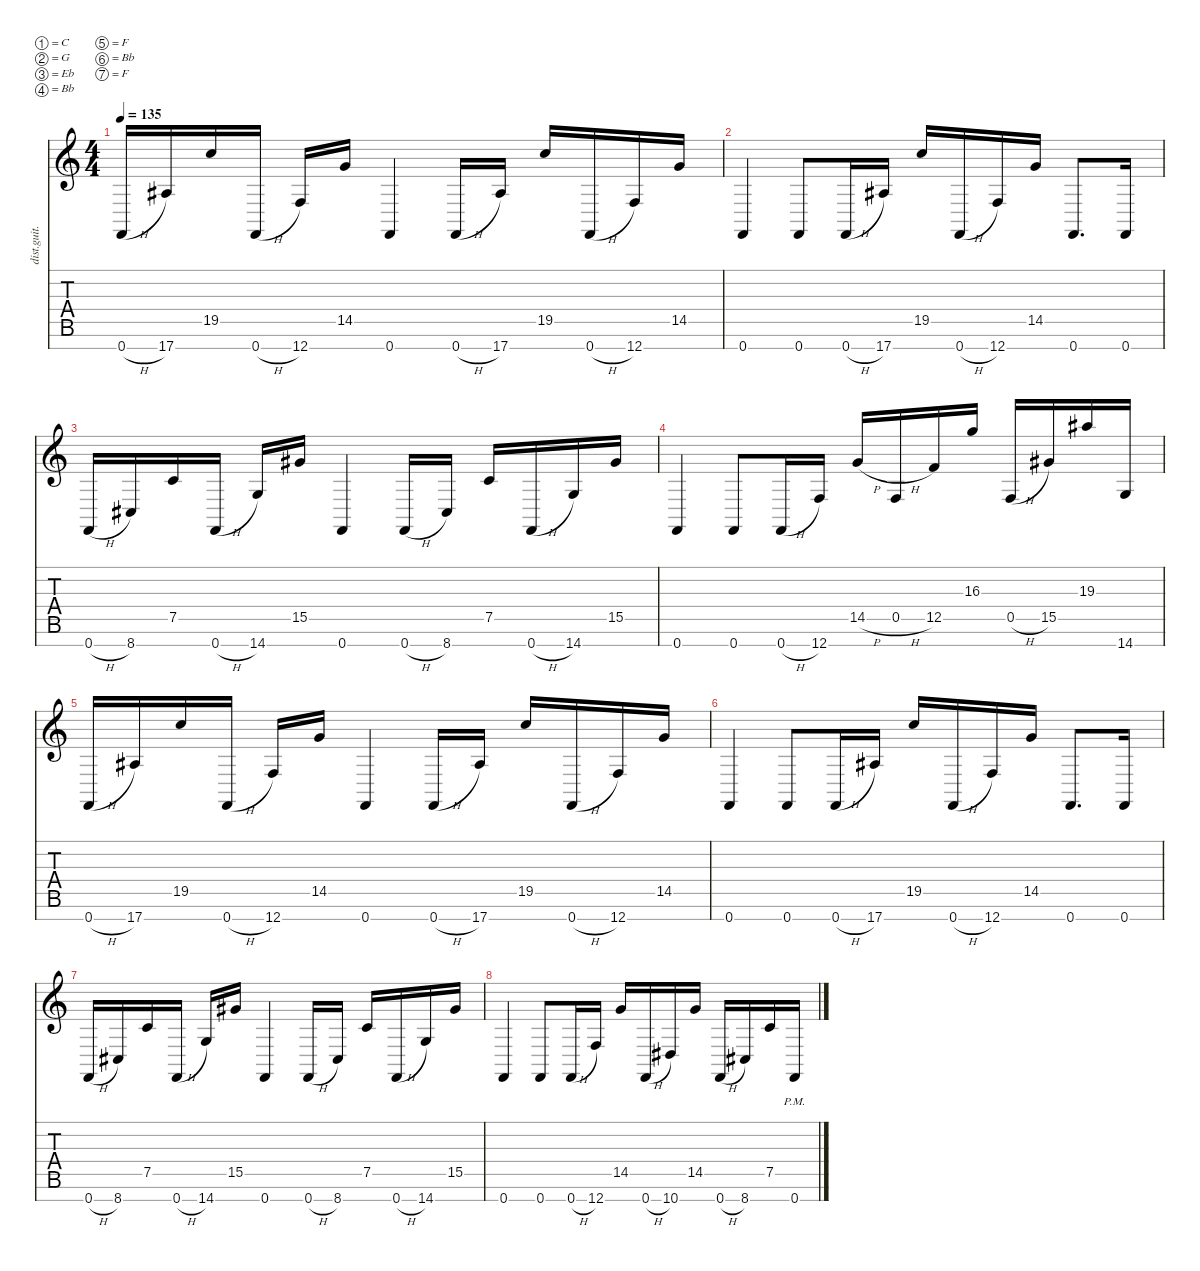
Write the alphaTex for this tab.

\defaultSystemsLayout 4
\hideDynamics
\bracketExtendMode nobrackets
\track ("Rhythm " "dist.guit.") {instrument distortionguitar}
\staff {score tabs}
\tuning (C4 G3 Eb3 Bb2 F2 Bb1 F1)
\ts (4 4)
\beaming (8 2 2 2 2)
\tempo 135
\clef g2
\ks c
0.7{h}.16{dy mf instrument distortionguitar} 17.7{acc #}.16 19.5.16 0.7{h}.16 12.7.16 14.5.16 0.7.4 0.7{h}.16 17.7{acc #}.16 19.5.16 0.7{h}.16 12.7.16 14.5.16 |
0.7.4 0.7.8 0.7{h}.16 17.7{acc #}.16 19.5.16 0.7{h}.16 12.7.16 14.5.16 0.7.8{d} 0.7.16 |
0.7{h}.16 8.7{acc #}.16 7.5.16 0.7{h}.16 14.7.16 15.5{acc #}.16 0.7.4 0.7{h}.16 8.7{acc #}.16 7.5.16 0.7{h}.16 14.7.16 15.5{acc #}.16 |
0.7.4 0.7.8 0.7{h}.16 12.7.16 14.5{h}.16 0.5{h}.16 12.5.16 16.3.16 0.5{h}.16 15.5{acc #}.16 19.3{acc #}.16 14.7.16 |
0.7{h}.16 17.7{acc #}.16 19.5.16 0.7{h}.16 12.7.16 14.5.16 0.7.4 0.7{h}.16 17.7{acc #}.16 19.5.16 0.7{h}.16 12.7.16 14.5.16 |
0.7.4 0.7.8 0.7{h}.16 17.7{acc #}.16 19.5.16 0.7{h}.16 12.7.16 14.5.16 0.7.8{d} 0.7.16 |
0.7{h}.16 8.7{acc #}.16 7.5.16 0.7{h}.16 14.7.16 15.5{acc #}.16 0.7.4 0.7{h}.16 8.7{acc #}.16 7.5.16 0.7{h}.16 14.7.16 15.5{acc #}.16 |
0.7.4 0.7.8 0.7{h}.16 12.7.16 14.5.16 0.7{h}.16 10.7{acc #}.16 14.5.16 0.7{h}.16 8.7{acc #}.16 7.5.16 0.7{pm}.16
